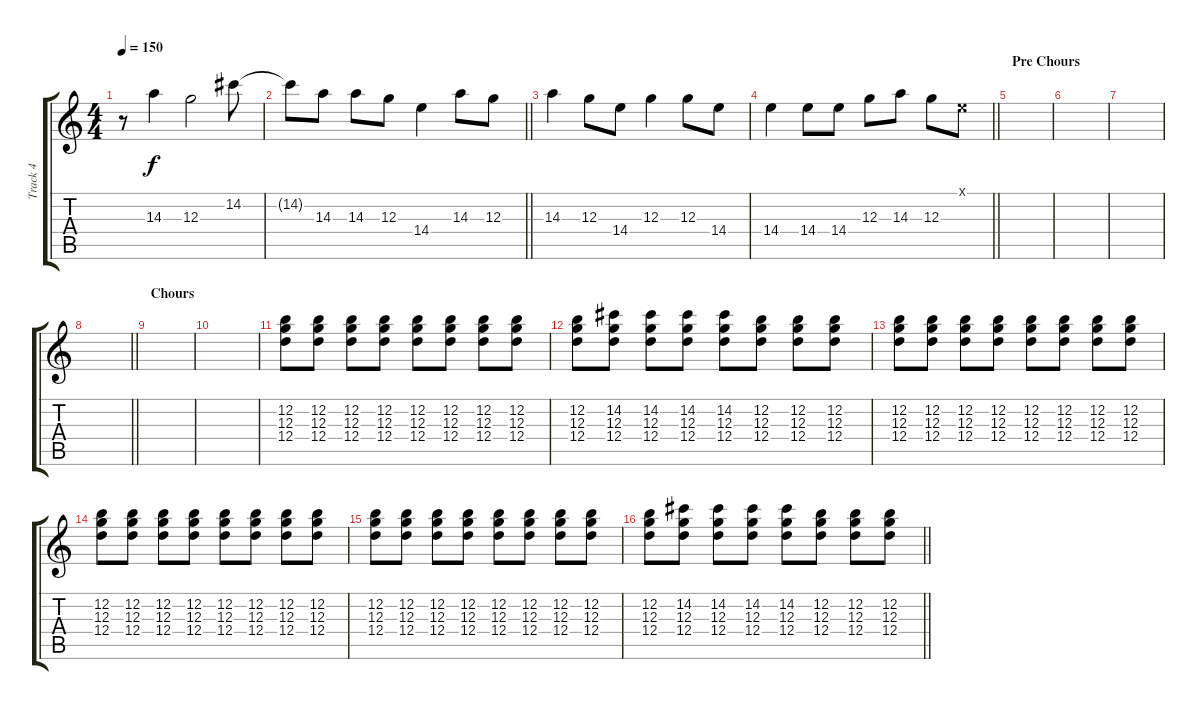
\track ("Track 4" "Track 4") {instrument overdrivenguitar}
\staff {score tabs}
\tuning (E4 B3 G3 D3 A2 E2) {hide}
\ts (4 4)
\tempo 150
\clef g2
\ks c
r.8{dy f} 14.3.4 12.3.2 14.2.8 |
\barLineRight lightlight
14.2{t}.8 14.3.8 14.3.8 12.3.8 14.4.4 14.3.8 12.3.8 |
14.3.4 12.3.8 14.4.8 12.3.4 12.3.8 14.4.8 |
\barLineRight lightlight
14.4.4 14.4.8 14.4.8 12.3.8 14.3.8 12.3.8 0.1{x}.8 |
\section ("" "Pre Chours")
|
|
|
\barLineRight lightlight
|
\section ("" "Chours")
|
|
(12.2 12.3 12.4).8 (12.2 12.3 12.4).8 (12.2 12.3 12.4).8 (12.2 12.3 12.4).8 (12.2 12.3 12.4).8 (12.2 12.3 12.4).8 (12.2 12.3 12.4).8 (12.2 12.3 12.4).8 |
(12.2 12.3 12.4).8 (14.2 12.3 12.4).8 (14.2 12.3 12.4).8 (14.2 12.3 12.4).8 (14.2 12.3 12.4).8 (12.2 12.3 12.4).8 (12.2 12.3 12.4).8 (12.2 12.3 12.4).8 |
(12.2 12.3 12.4).8 (12.2 12.3 12.4).8 (12.2 12.3 12.4).8 (12.2 12.3 12.4).8 (12.2 12.3 12.4).8 (12.2 12.3 12.4).8 (12.2 12.3 12.4).8 (12.2 12.3 12.4).8 |
(12.2 12.3 12.4).8 (12.2 12.3 12.4).8 (12.2 12.3 12.4).8 (12.2 12.3 12.4).8 (12.2 12.3 12.4).8 (12.2 12.3 12.4).8 (12.2 12.3 12.4).8 (12.2 12.3 12.4).8 |
(12.2 12.3 12.4).8 (12.2 12.3 12.4).8 (12.2 12.3 12.4).8 (12.2 12.3 12.4).8 (12.2 12.3 12.4).8 (12.2 12.3 12.4).8 (12.2 12.3 12.4).8 (12.2 12.3 12.4).8 |
\barLineRight lightlight
(12.2 12.3 12.4).8 (14.2 12.3 12.4).8 (14.2 12.3 12.4).8 (14.2 12.3 12.4).8 (14.2 12.3 12.4).8 (12.2 12.3 12.4).8 (12.2 12.3 12.4).8 (12.2 12.3 12.4).8
